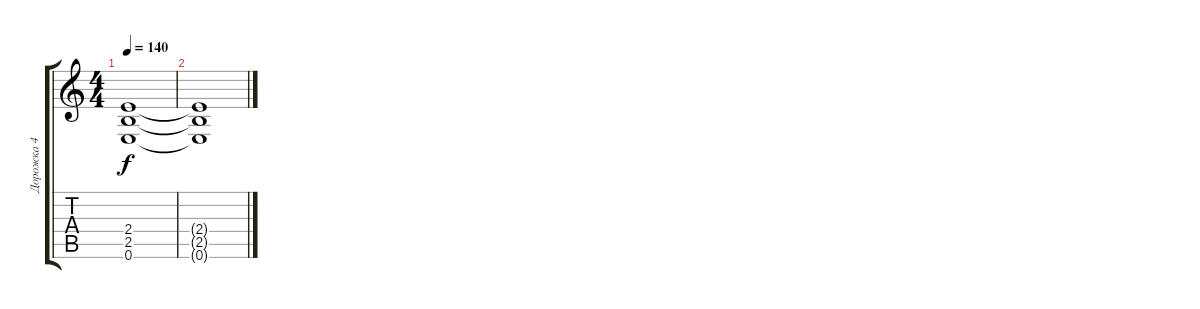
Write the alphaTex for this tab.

\track ("Дорожка 4" "Дорожка 4") {instrument overdrivenguitar}
\staff {score tabs}
\tuning (E4 B3 G3 D3 A2 E2) {hide}
\ts (4 4)
\tempo 140
\clef g2
\ks c
(2.4{t} 2.5{t} 0.6{t}).1{dy f} |
(2.4{t} 2.5{t} 0.6{t}).1
